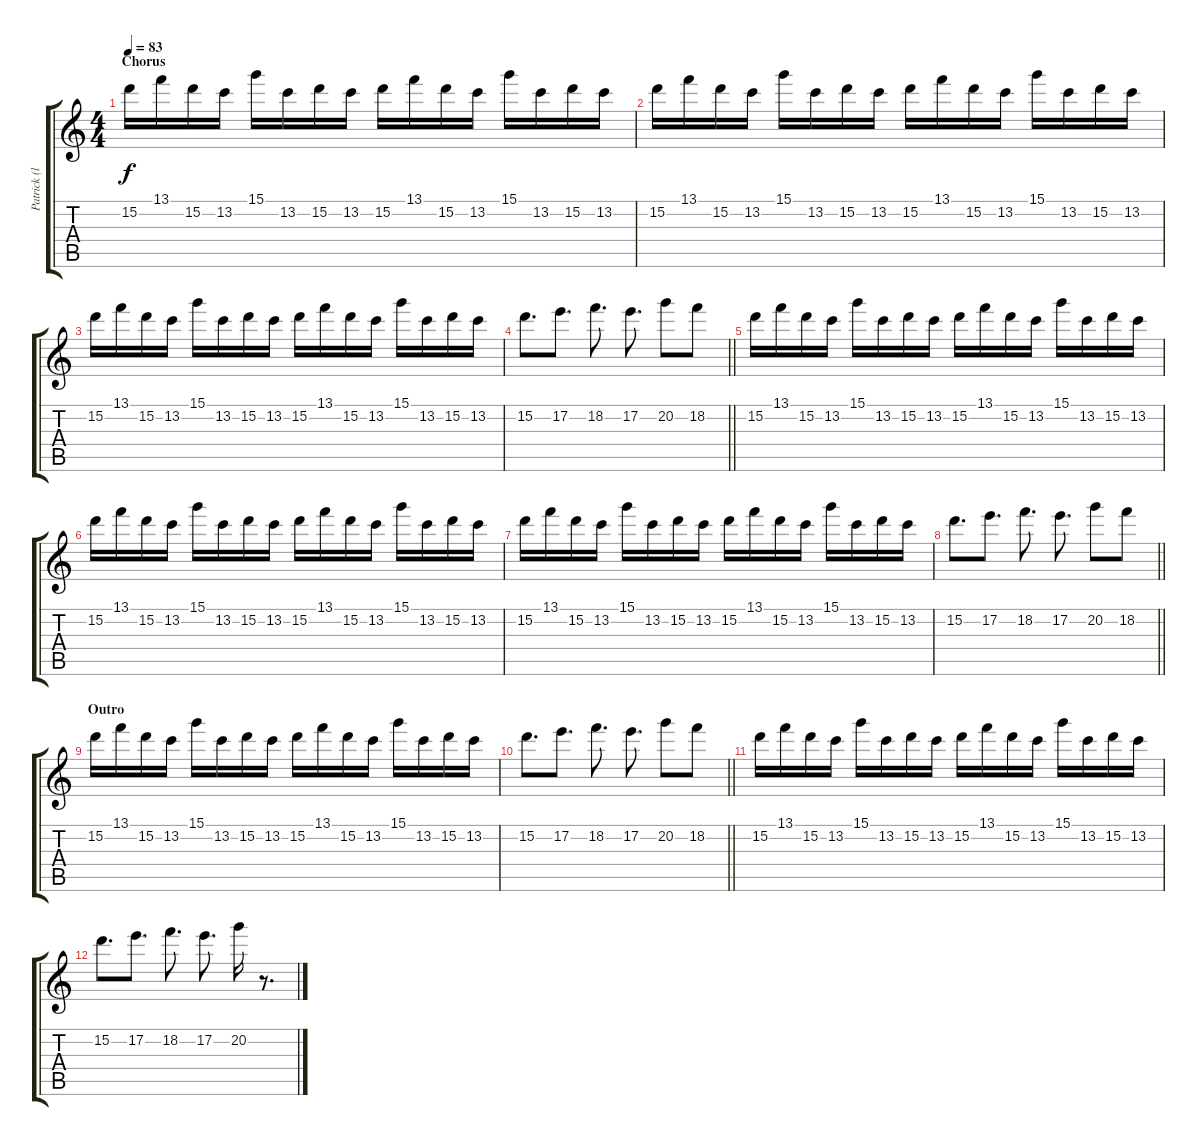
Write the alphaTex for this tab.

\track ("Patrick (lead)" "Patrick (l") {instrument overdrivenguitar}
\staff {score tabs}
\tuning (E4 B3 G3 D3 A2 D2) {hide}
\ts (4 4)
\section ("" "Chorus")
\tempo 83
\clef g2
\ks c
15.2.16{dy f} 13.1.16 15.2.16 13.2.16 15.1.16 13.2.16 15.2.16 13.2.16 15.2.16 13.1.16 15.2.16 13.2.16 15.1.16 13.2.16 15.2.16 13.2.16 |
15.2.16 13.1.16 15.2.16 13.2.16 15.1.16 13.2.16 15.2.16 13.2.16 15.2.16 13.1.16 15.2.16 13.2.16 15.1.16 13.2.16 15.2.16 13.2.16 |
15.2.16 13.1.16 15.2.16 13.2.16 15.1.16 13.2.16 15.2.16 13.2.16 15.2.16 13.1.16 15.2.16 13.2.16 15.1.16 13.2.16 15.2.16 13.2.16 |
\barLineRight lightlight
15.2.8{d} 17.2.8{d} 18.2.8{d} 17.2.8{d} 20.2.8 18.2.8 |
15.2.16 13.1.16 15.2.16 13.2.16 15.1.16 13.2.16 15.2.16 13.2.16 15.2.16 13.1.16 15.2.16 13.2.16 15.1.16 13.2.16 15.2.16 13.2.16 |
15.2.16 13.1.16 15.2.16 13.2.16 15.1.16 13.2.16 15.2.16 13.2.16 15.2.16 13.1.16 15.2.16 13.2.16 15.1.16 13.2.16 15.2.16 13.2.16 |
15.2.16 13.1.16 15.2.16 13.2.16 15.1.16 13.2.16 15.2.16 13.2.16 15.2.16 13.1.16 15.2.16 13.2.16 15.1.16 13.2.16 15.2.16 13.2.16 |
\barLineRight lightlight
15.2.8{d} 17.2.8{d} 18.2.8{d} 17.2.8{d} 20.2.8 18.2.8 |
\section ("" "Outro")
15.2.16 13.1.16 15.2.16 13.2.16 15.1.16 13.2.16 15.2.16 13.2.16 15.2.16 13.1.16 15.2.16 13.2.16 15.1.16 13.2.16 15.2.16 13.2.16 |
\barLineRight lightlight
15.2.8{d} 17.2.8{d} 18.2.8{d} 17.2.8{d} 20.2.8 18.2.8 |
15.2.16 13.1.16 15.2.16 13.2.16 15.1.16 13.2.16 15.2.16 13.2.16 15.2.16 13.1.16 15.2.16 13.2.16 15.1.16 13.2.16 15.2.16 13.2.16 |
15.2.8{d} 17.2.8{d} 18.2.8{d} 17.2.8{d} 20.2.16 r.8{d}
